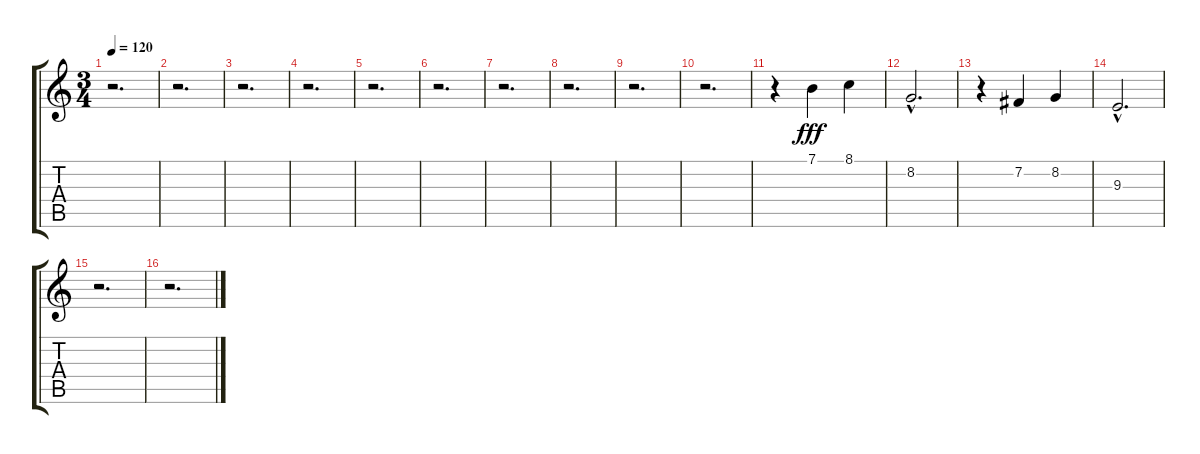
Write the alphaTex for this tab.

\track "" {instrument synthvoice}
\staff {score tabs}
\tuning (E4 B3 G3 D3 A2 E2) {hide}
\ts (3 4)
\tempo 120
\clef g2
\ks c
r.2{d dy fff} |
r.2{d} |
r.2{d} |
r.2{d} |
r.2{d} |
r.2{d} |
r.2{d} |
r.2{d} |
r.2{d} |
r.2{d} |
r.4 7.1.4 8.1.4 |
8.2{hac}.2{d} |
r.4 7.2.4 8.2.4 |
9.3{hac}.2{d} |
r.2{d} |
r.2{d}
